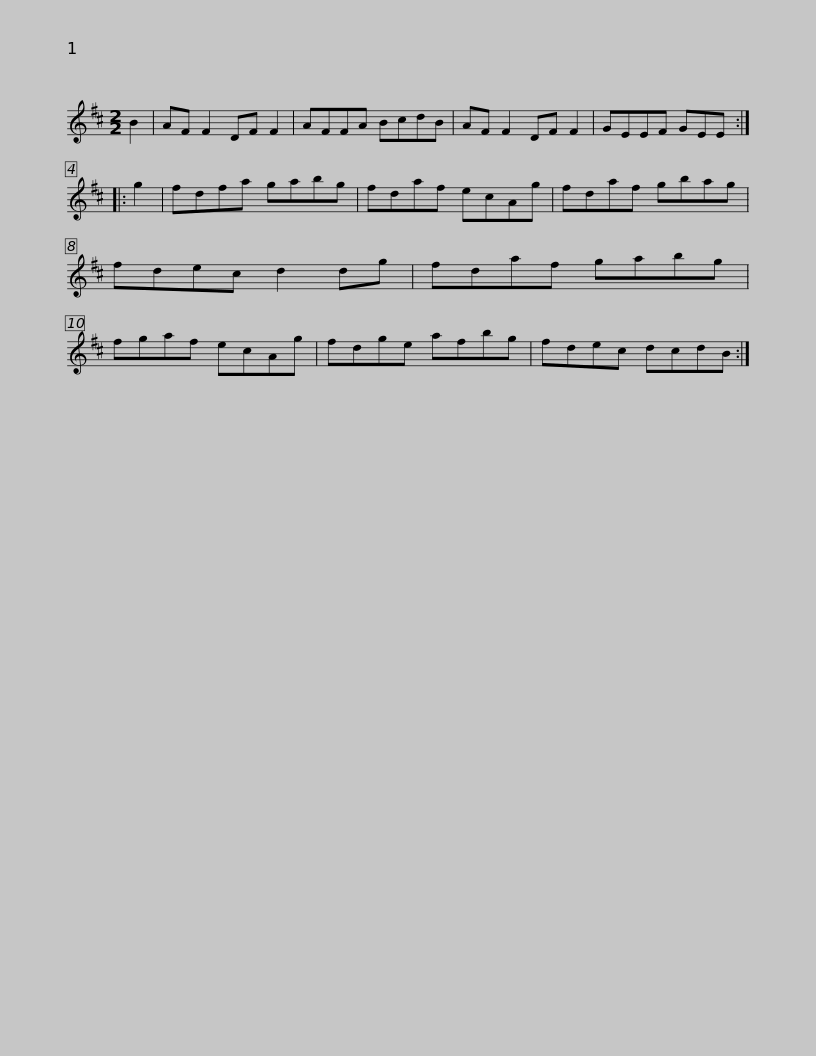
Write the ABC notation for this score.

X:1
L:1/8
M:2/2
I:linebreak $
K:D
V:1 treble
V:1
 B2 | AF F2 DF F2 | AFFA BcdB | AF F2 DF F2 | GEEF GEE :: %5
 g2 | fdfa gabg |$ fdaf ecAg | fdaf gbag | fdec d2 dg | %10
 fdaf gabg | fgaf ecAg |$ fdge afbg | fdec dcdB :| %14
